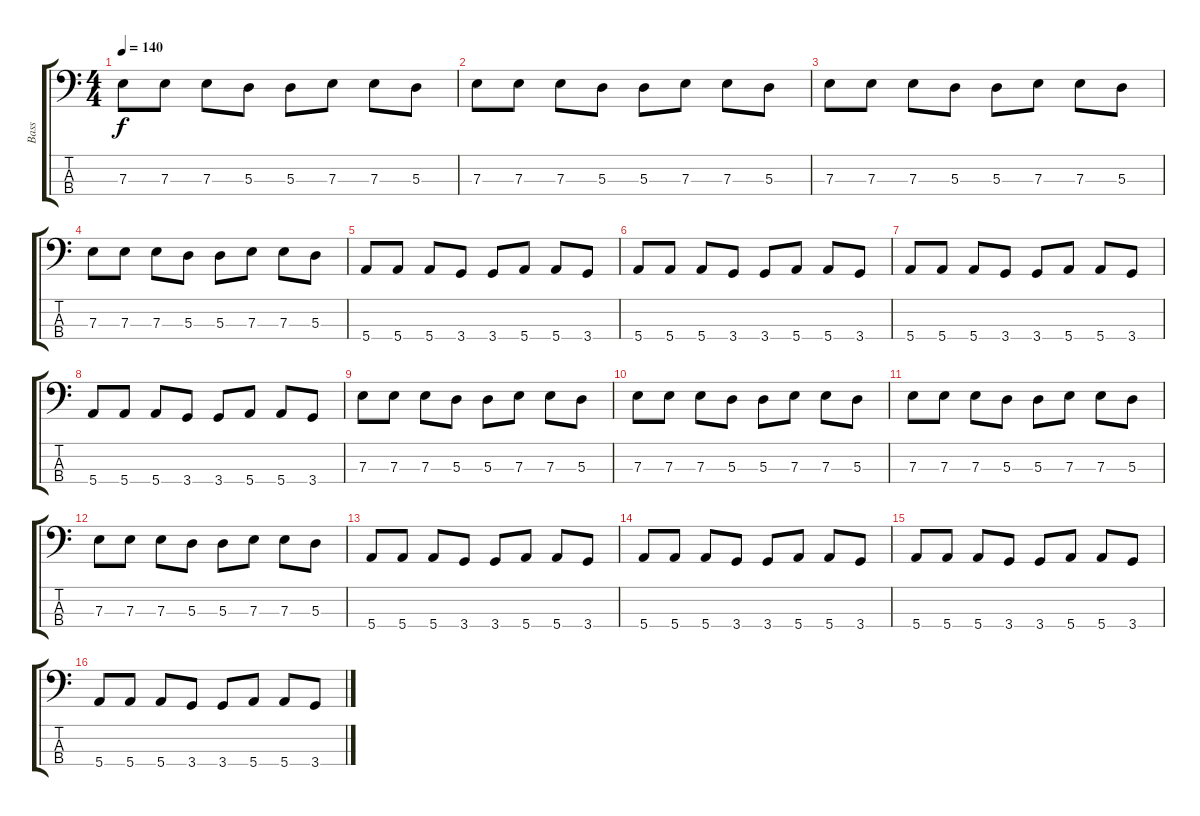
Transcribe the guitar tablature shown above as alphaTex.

\track ("Bass" "Bass") {instrument electricbassfinger}
\staff {score tabs}
\tuning (G2 D2 A1 E1) {hide}
\ts (4 4)
\tempo 140
\clef f4
\ks c
7.3.8{dy f} 7.3.8 7.3.8 5.3.8 5.3.8 7.3.8 7.3.8 5.3.8 |
7.3.8 7.3.8 7.3.8 5.3.8 5.3.8 7.3.8 7.3.8 5.3.8 |
7.3.8 7.3.8 7.3.8 5.3.8 5.3.8 7.3.8 7.3.8 5.3.8 |
7.3.8 7.3.8 7.3.8 5.3.8 5.3.8 7.3.8 7.3.8 5.3.8 |
5.4.8 5.4.8 5.4.8 3.4.8 3.4.8 5.4.8 5.4.8 3.4.8 |
5.4.8 5.4.8 5.4.8 3.4.8 3.4.8 5.4.8 5.4.8 3.4.8 |
5.4.8 5.4.8 5.4.8 3.4.8 3.4.8 5.4.8 5.4.8 3.4.8 |
5.4.8 5.4.8 5.4.8 3.4.8 3.4.8 5.4.8 5.4.8 3.4.8 |
7.3.8 7.3.8 7.3.8 5.3.8 5.3.8 7.3.8 7.3.8 5.3.8 |
7.3.8 7.3.8 7.3.8 5.3.8 5.3.8 7.3.8 7.3.8 5.3.8 |
7.3.8 7.3.8 7.3.8 5.3.8 5.3.8 7.3.8 7.3.8 5.3.8 |
7.3.8 7.3.8 7.3.8 5.3.8 5.3.8 7.3.8 7.3.8 5.3.8 |
5.4.8 5.4.8 5.4.8 3.4.8 3.4.8 5.4.8 5.4.8 3.4.8 |
5.4.8 5.4.8 5.4.8 3.4.8 3.4.8 5.4.8 5.4.8 3.4.8 |
5.4.8 5.4.8 5.4.8 3.4.8 3.4.8 5.4.8 5.4.8 3.4.8 |
5.4.8 5.4.8 5.4.8 3.4.8 3.4.8 5.4.8 5.4.8 3.4.8
